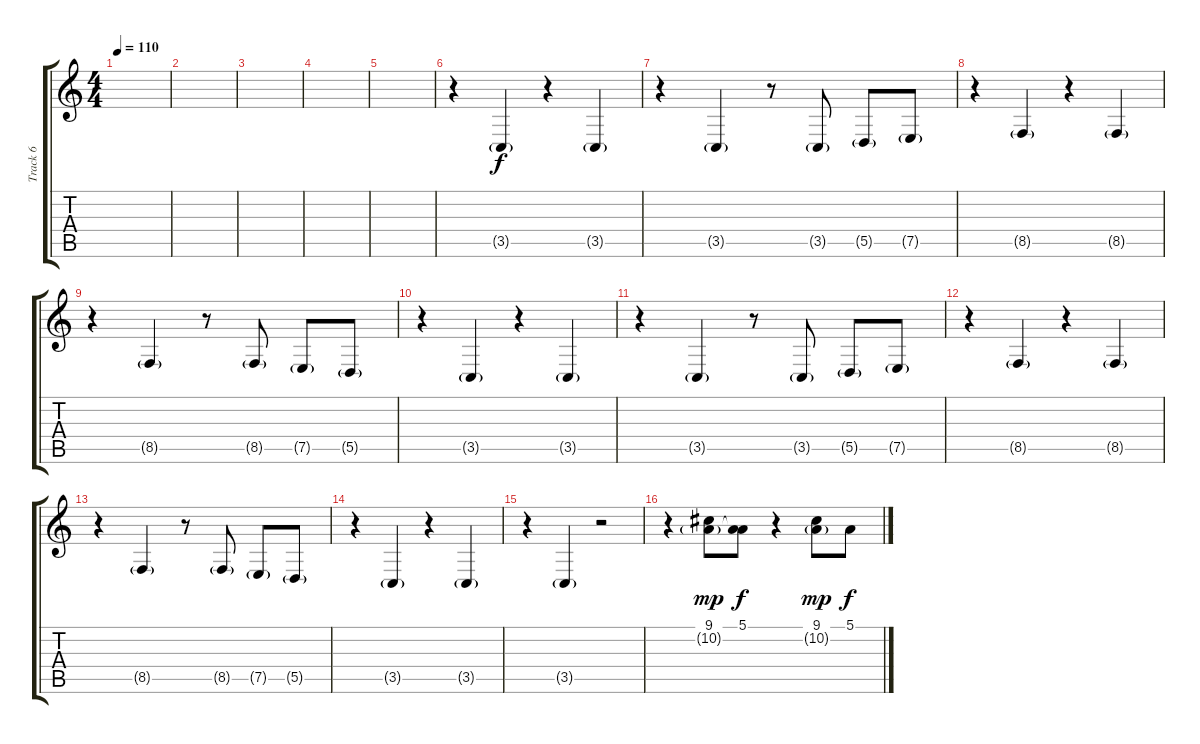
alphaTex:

\track ("Track 6" "Track 6") {instrument pizzicatostrings}
\staff {score tabs}
\tuning (E4 B3 G3 D3 A2 E2) {hide}
\ts (4 4)
\tempo 110
\clef g2
\ks c
|
|
|
|
|
r.4 3.5{g}.4 r.4 3.5{g}.4 |
r.4 3.5{g}.4 r.8 3.5{g}.8 5.5{g}.8 7.5{g}.8 |
r.4 8.5{g}.4 r.4 8.5{g}.4 |
r.4 8.5{g}.4 r.8 8.5{g}.8 7.5{g}.8 5.5{g}.8 |
r.4 3.5{g}.4 r.4 3.5{g}.4 |
r.4 3.5{g}.4 r.8 3.5{g}.8 5.5{g}.8 7.5{g}.8 |
r.4 8.5{g}.4 r.4 8.5{g}.4 |
r.4 8.5{g}.4 r.8 8.5{g}.8 7.5{g}.8 5.5{g}.8 |
r.4 3.5{g}.4 r.4 3.5{g}.4 |
r.4 3.5{g}.4 r.2 |
r.4 (9.1 10.2{g}).8{dy mp} (5.1 10.2{t}).8{dy f} r.4 (9.1 10.2{g}).8{dy mp} 5.1.8{dy f}
